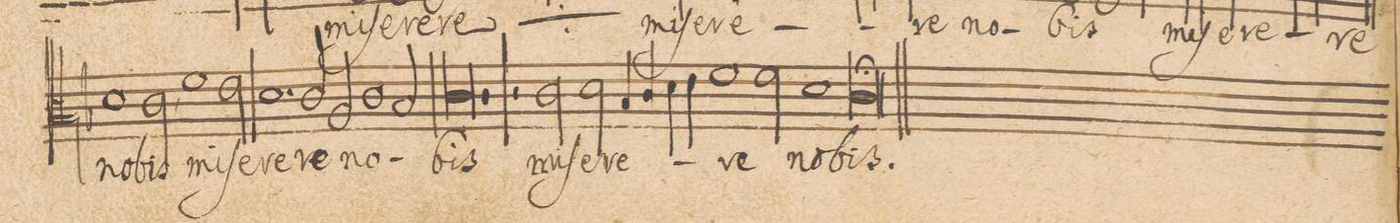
**kern	**text
*I"ALTVS.	*
*clefC3	*
*k[b-]	*
*met(C|)	*
*M2/1	*
1d	no-
=40-	=40-
2c,\	-bis
1f\	mi-
2e\	-ſe-
=41-	=41-
1.d	-re-
2c/	-re
=42-	=42-
2A/	no-
1c\	.
2B-/	.
=43-	=43-
0.c	-bis
=44-	=44-
2r	.
2c\	mi-
=45-	=45-
2d\	-ſe-
4B-/	-re-
4c/	.
4d\	.
4e\	.
1f\	.
=46-	=46-
2f\	-re
1d	no-
=47-	=47-
0cl;	-bis.
=48||	=48||
*>B	*
*k[b-]	*
*M2/1	*
*met(C|)	*
*-	*-
